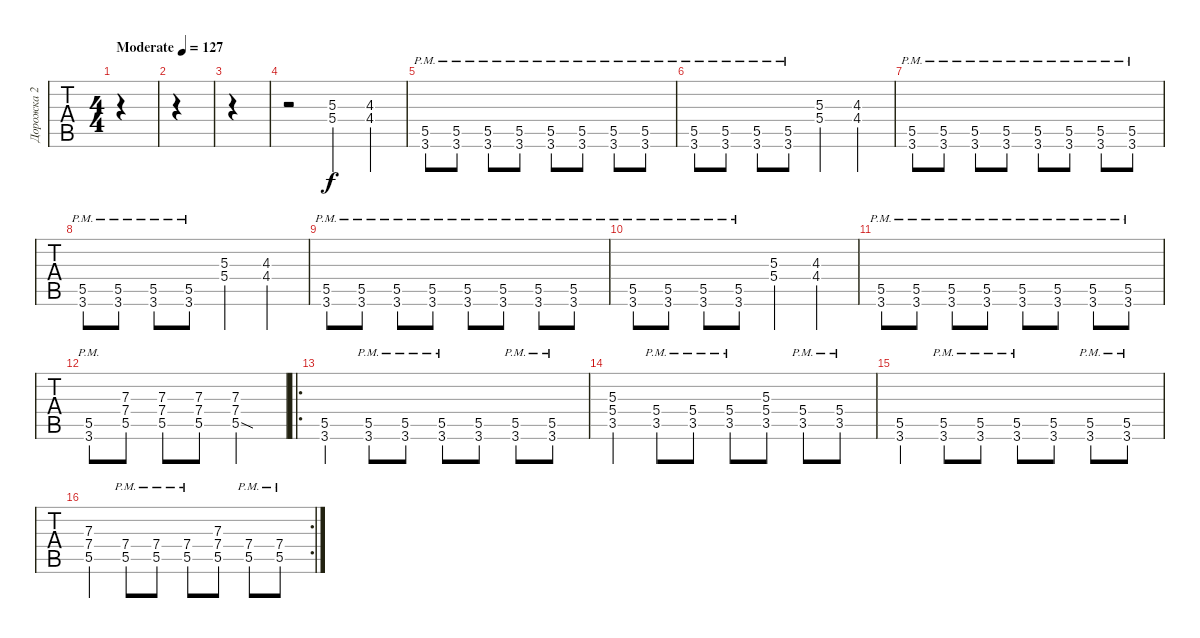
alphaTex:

\track ("Дорожка 2" "Дорожка 2") {instrument distortionguitar}
\staff {tabs}
\tuning (E4 B3 G3 D3 A2 E2) {hide}
\ts (4 4)
\tempo (127 "Moderate")
\clef g2
\ks c
|
|
|
r.2 (5.3 5.4).4 (4.3 4.4).4 |
(5.5{pm} 3.6{pm}).8 (5.5{pm} 3.6{pm}).8 (5.5{pm} 3.6{pm}).8 (5.5{pm} 3.6{pm}).8 (5.5{pm} 3.6{pm}).8 (5.5{pm} 3.6{pm}).8 (5.5{pm} 3.6{pm}).8 (5.5{pm} 3.6{pm}).8 |
(5.5{pm} 3.6{pm}).8 (5.5{pm} 3.6{pm}).8 (5.5{pm} 3.6{pm}).8 (5.5{pm} 3.6{pm}).8 (5.3 5.4).4 (4.3 4.4).4 |
(5.5{pm} 3.6{pm}).8 (5.5{pm} 3.6{pm}).8 (5.5{pm} 3.6{pm}).8 (5.5{pm} 3.6{pm}).8 (5.5{pm} 3.6{pm}).8 (5.5{pm} 3.6{pm}).8 (5.5{pm} 3.6{pm}).8 (5.5{pm} 3.6{pm}).8 |
(5.5{pm} 3.6{pm}).8 (5.5{pm} 3.6{pm}).8 (5.5{pm} 3.6{pm}).8 (5.5{pm} 3.6{pm}).8 (5.3 5.4).4 (4.3 4.4).4 |
(5.5{pm} 3.6{pm}).8 (5.5{pm} 3.6{pm}).8 (5.5{pm} 3.6{pm}).8 (5.5{pm} 3.6{pm}).8 (5.5{pm} 3.6{pm}).8 (5.5{pm} 3.6{pm}).8 (5.5{pm} 3.6{pm}).8 (5.5{pm} 3.6{pm}).8 |
(5.5{pm} 3.6{pm}).8 (5.5{pm} 3.6{pm}).8 (5.5{pm} 3.6{pm}).8 (5.5{pm} 3.6{pm}).8 (5.3 5.4).4 (4.3 4.4).4 |
(5.5{pm} 3.6{pm}).8 (5.5{pm} 3.6{pm}).8 (5.5{pm} 3.6{pm}).8 (5.5{pm} 3.6{pm}).8 (5.5{pm} 3.6{pm}).8 (5.5{pm} 3.6{pm}).8 (5.5{pm} 3.6{pm}).8 (5.5{pm} 3.6{pm}).8 |
(5.5{pm} 3.6{pm}).8 (7.3 7.4 5.5).8 (7.3 7.4 5.5).8 (7.3 7.4 5.5).8 (7.3 7.4 5.5{sod}).2 |
\ro
(5.5 3.6).4 (5.5{pm} 3.6{pm}).8 (5.5{pm} 3.6{pm}).8 (5.5{pm} 3.6{pm}).8 (5.5 3.6).8 (5.5{pm} 3.6{pm}).8 (5.5{pm} 3.6{pm}).8 |
(5.3 5.4 3.5).4 (5.4{pm} 3.5{pm}).8 (5.4{pm} 3.5{pm}).8 (5.4{pm} 3.5{pm}).8 (5.3 5.4 3.5).8 (5.4{pm} 3.5{pm}).8 (5.4{pm} 3.5{pm}).8 |
(5.5 3.6).4 (5.5{pm} 3.6{pm}).8 (5.5{pm} 3.6{pm}).8 (5.5{pm} 3.6{pm}).8 (5.5 3.6).8 (5.5{pm} 3.6{pm}).8 (5.5{pm} 3.6{pm}).8 |
\rc 2
(7.3 7.4 5.5).4 (7.4{pm} 5.5{pm}).8 (7.4{pm} 5.5{pm}).8 (7.4{pm} 5.5{pm}).8 (7.3 7.4 5.5).8 (7.4{pm} 5.5{pm}).8 (7.4{pm} 5.5{pm}).8
